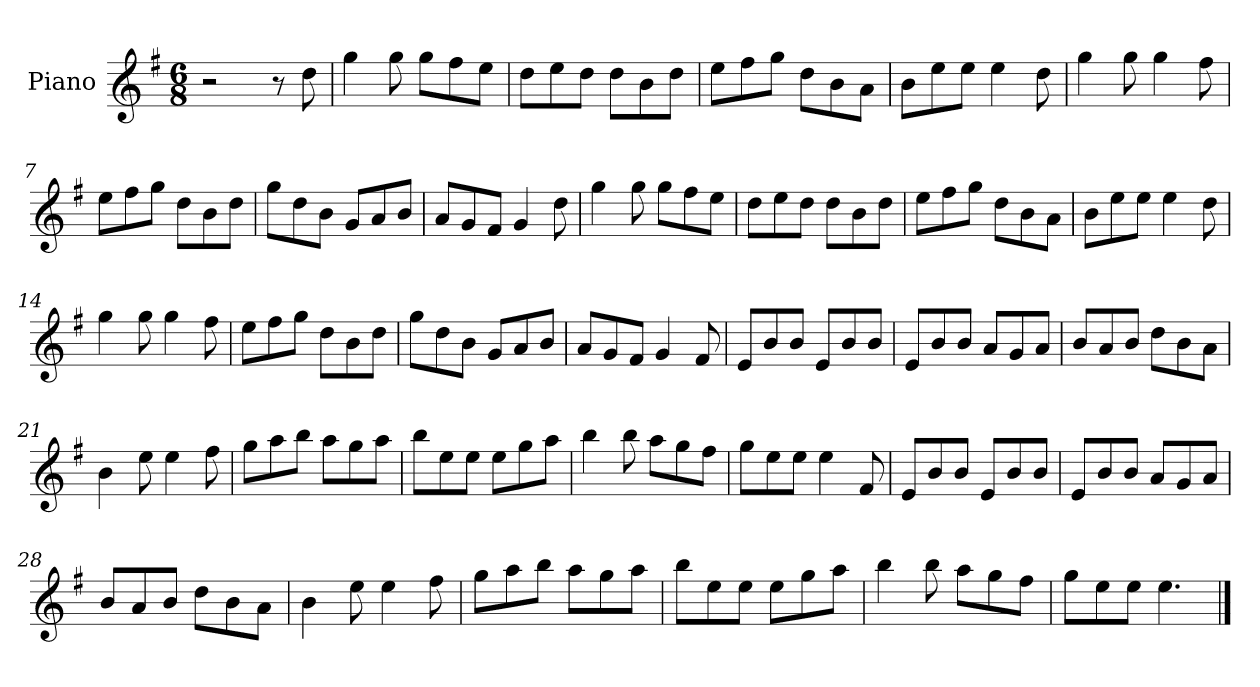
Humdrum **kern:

**kern
*part1
*staff1
*I"Piano
*I'Pno
*clefG2
*k[f#]
*M6/8
=1
2r
8r
8dd\
=2
4gg\
8gg\
8gg\L
8ff#\
8ee\J
=3
8dd\L
8ee\
8dd\J
8dd\L
8b\
8dd\J
=4
8ee\L
8ff#\
8gg\J
8dd\L
8b\
8a\J
=5
8b\L
8ee\
8ee\J
4ee\
8dd\
=6
4gg\
8gg\
4gg\
8ff#\
=7
8ee\L
8ff#\
8gg\J
8dd\L
8b\
8dd\J
=8
8gg\L
8dd\
8b\J
8g/L
8a/
8b/J
=9
8a/L
8g/
8f#/J
4g/
8dd\
=10
4gg\
8gg\
8gg\L
8ff#\
8ee\J
=11
8dd\L
8ee\
8dd\J
8dd\L
8b\
8dd\J
=12
8ee\L
8ff#\
8gg\J
8dd\L
8b\
8a\J
=13
8b\L
8ee\
8ee\J
4ee\
8dd\
=14
4gg\
8gg\
4gg\
8ff#\
=15
8ee\L
8ff#\
8gg\J
8dd\L
8b\
8dd\J
=16
8gg\L
8dd\
8b\J
8g/L
8a/
8b/J
=17
8a/L
8g/
8f#/J
4g/
8f#/
=18
8e/L
8b/
8b/J
8e/L
8b/
8b/J
=19
8e/L
8b/
8b/J
8a/L
8g/
8a/J
=20
8b/L
8a/
8b/J
8dd\L
8b\
8a\J
=21
4b\
8ee\
4ee\
8ff#\
=22
8gg\L
8aa\
8bb\J
8aa\L
8gg\
8aa\J
=23
8bb\L
8ee\
8ee\J
8ee\L
8gg\
8aa\J
=24
4bb\
8bb\
8aa\L
8gg\
8ff#\J
=25
8gg\L
8ee\
8ee\J
4ee\
8f#/
=26
8e/L
8b/
8b/J
8e/L
8b/
8b/J
=27
8e/L
8b/
8b/J
8a/L
8g/
8a/J
=28
8b/L
8a/
8b/J
8dd\L
8b\
8a\J
=29
4b\
8ee\
4ee\
8ff#\
=30
8gg\L
8aa\
8bb\J
8aa\L
8gg\
8aa\J
=31
8bb\L
8ee\
8ee\J
8ee\L
8gg\
8aa\J
=32
4bb\
8bb\
8aa\L
8gg\
8ff#\J
=33
8gg\L
8ee\
8ee\J
4.ee\
==
*-
